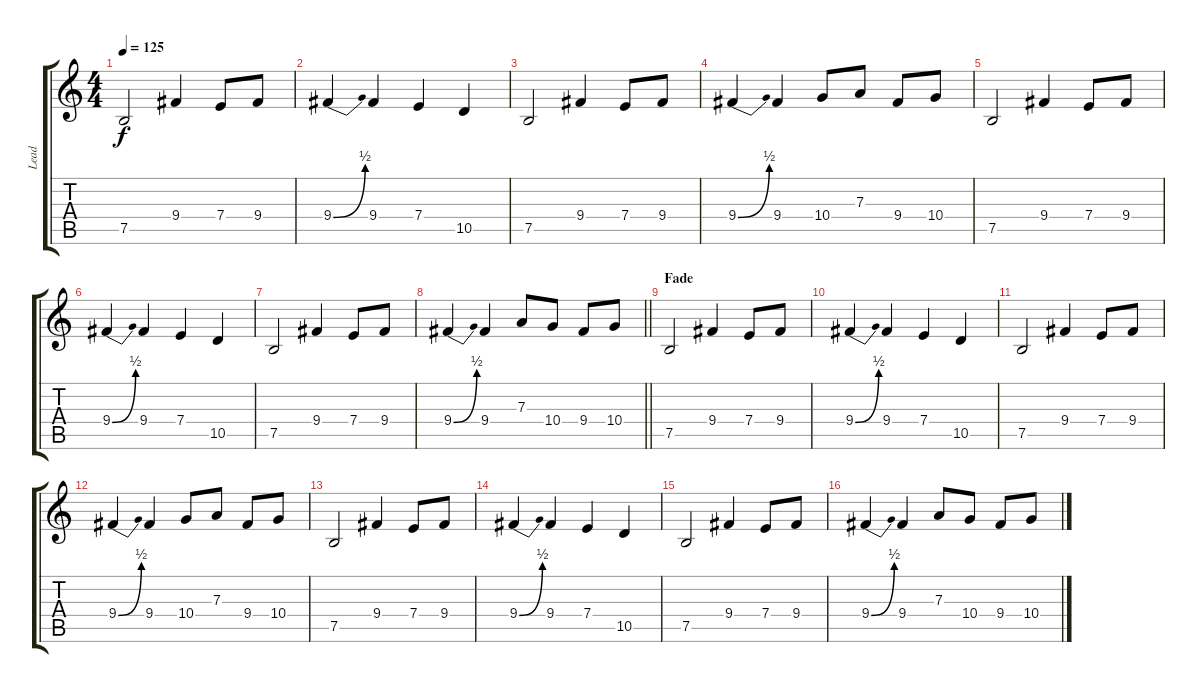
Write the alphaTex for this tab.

\track ("Lead" "Lead") {instrument distortionguitar}
\staff {score tabs}
\tuning (B3 Gb3 D3 A2 E2 B1) {hide}
\ts (4 4)
\tempo 125
\clef g2
\ks c
7.5.2{dy f} 9.4.4 7.4.8 9.4.8 |
9.4{be (bend 0 0 60 2)}.4 9.4.4 7.4.4 10.5.4 |
7.5.2 9.4.4 7.4.8 9.4.8 |
9.4{be (bend 0 0 60 2)}.4 9.4.4 10.4.8 7.3.8 9.4.8 10.4.8 |
7.5.2 9.4.4 7.4.8 9.4.8 |
9.4{be (bend 0 0 60 2)}.4 9.4.4 7.4.4 10.5.4 |
7.5.2 9.4.4 7.4.8 9.4.8 |
\barLineRight lightlight
9.4{be (bend 0 0 60 2)}.4 9.4.4 7.3.8 10.4.8 9.4.8 10.4.8 |
\section ("" "Fade")
7.5.2{volume 7} 9.4.4 7.4.8 9.4.8 |
9.4{be (bend 0 0 60 2)}.4 9.4.4 7.4.4 10.5.4 |
7.5.2 9.4.4 7.4.8 9.4.8 |
9.4{be (bend 0 0 60 2)}.4 9.4.4 10.4.8 7.3.8 9.4.8 10.4.8 |
7.5.2{volume 0} 9.4.4 7.4.8 9.4.8 |
9.4{be (bend 0 0 60 2)}.4 9.4.4 7.4.4 10.5.4 |
7.5.2 9.4.4 7.4.8 9.4.8 |
9.4{be (bend 0 0 60 2)}.4 9.4.4 7.3.8 10.4.8 9.4.8 10.4.8
